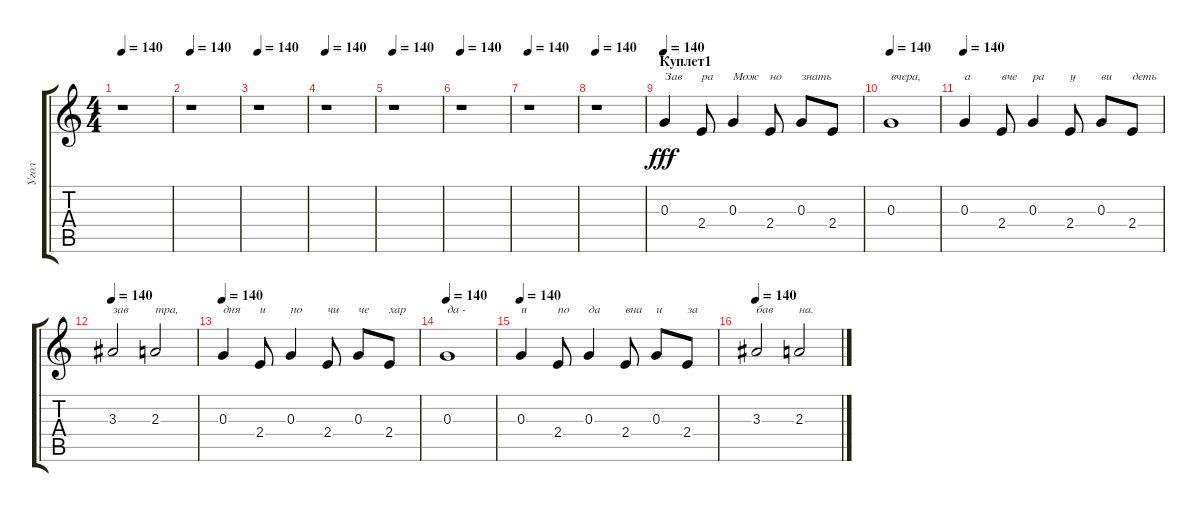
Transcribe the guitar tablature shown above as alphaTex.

\track ("Угол" "Угол") {instrument electricguitarmuted}
\staff {score tabs}
\tuning (E4 B3 G3 D3 A2 E2) {hide}
\ts (4 4)
\tempo 140
\clef g2
\ks c
r.1{dy fff} |
\tempo 140
r.1 |
\tempo 140
r.1 |
\tempo 140
r.1 |
\tempo 140
r.1 |
\tempo 140
r.1 |
\tempo 140
r.1 |
\tempo 140
r.1 |
\section ("" "Куплет1")
\tempo 140
0.3.4{txt "Зав"} 2.4.8{txt "ра"} 0.3.4{txt "Мож"} 2.4.8{txt "но"} 0.3.8{txt "знать"} 2.4.8 |
\tempo 140
0.3.1{txt "вчера,"} |
\tempo 140
0.3.4{txt "а"} 2.4.8{txt "вче"} 0.3.4{txt "ра"} 2.4.8{txt "у"} 0.3.8{txt "ви"} 2.4.8{txt "деть"} |
\tempo 140
3.3.2{txt "зав"} 2.3.2{txt "тра,"} |
\tempo 140
0.3.4{txt "дня"} 2.4.8{txt "и"} 0.3.4{txt "но"} 2.4.8{txt "чи"} 0.3.8{txt "че"} 2.4.8{txt "хар"} |
\tempo 140
0.3.1{txt "да - "} |
\tempo 140
0.3.4{txt "и"} 2.4.8{txt "по"} 0.3.4{txt "да"} 2.4.8{txt "вна"} 0.3.8{txt "и"} 2.4.8{txt "за"} |
\tempo 140
3.3.2{txt "бав"} 2.3.2{txt "на."}
